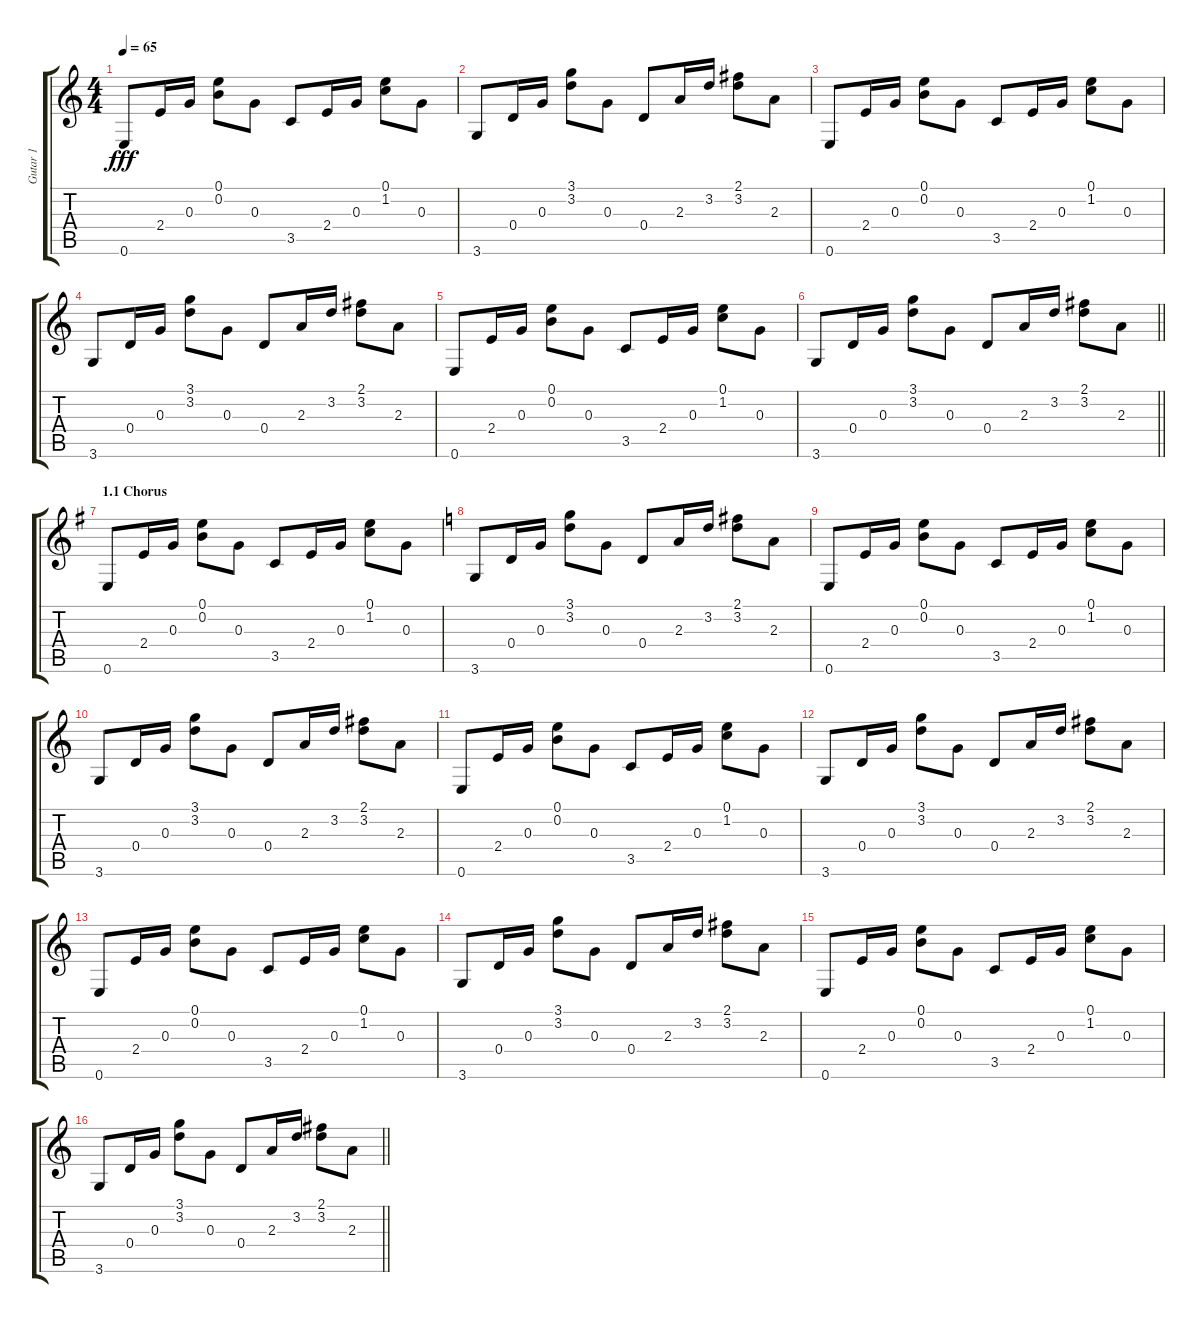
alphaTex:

\track ("Gutar 1" "Gutar 1") {instrument acousticguitarsteel}
\staff {score tabs}
\tuning (E4 B3 G3 D3 A2 E2) {hide}
\ts (4 4)
\tempo 65
\clef g2
\ks c
0.6.8{dy fff} 2.4.16 0.3.16 (0.1 0.2).8 0.3.8 3.5.8 2.4.16 0.3.16 (0.1 1.2).8 0.3.8 |
3.6.8 0.4.16 0.3.16 (3.1 3.2).8 0.3.8 0.4.8 2.3.16 3.2.16 (2.1 3.2).8 2.3.8 |
0.6.8 2.4.16 0.3.16 (0.1 0.2).8 0.3.8 3.5.8 2.4.16 0.3.16 (0.1 1.2).8 0.3.8 |
3.6.8 0.4.16 0.3.16 (3.1 3.2).8 0.3.8 0.4.8 2.3.16 3.2.16 (2.1 3.2).8 2.3.8 |
0.6.8 2.4.16 0.3.16 (0.1 0.2).8 0.3.8 3.5.8 2.4.16 0.3.16 (0.1 1.2).8 0.3.8 |
\barLineRight lightlight
3.6.8 0.4.16 0.3.16 (3.1 3.2).8 0.3.8 0.4.8 2.3.16 3.2.16 (2.1 3.2).8 2.3.8 |
\section ("" "1.1 Chorus ")
\ks eminor
0.6.8 2.4.16 0.3.16 (0.1 0.2).8 0.3.8 3.5.8 2.4.16 0.3.16 (0.1 1.2).8 0.3.8 |
\ks c
3.6.8 0.4.16 0.3.16 (3.1 3.2).8 0.3.8 0.4.8 2.3.16 3.2.16 (2.1 3.2).8 2.3.8 |
0.6.8 2.4.16 0.3.16 (0.1 0.2).8 0.3.8 3.5.8 2.4.16 0.3.16 (0.1 1.2).8 0.3.8 |
3.6.8 0.4.16 0.3.16 (3.1 3.2).8 0.3.8 0.4.8 2.3.16 3.2.16 (2.1 3.2).8 2.3.8 |
0.6.8 2.4.16 0.3.16 (0.1 0.2).8 0.3.8 3.5.8 2.4.16 0.3.16 (0.1 1.2).8 0.3.8 |
3.6.8 0.4.16 0.3.16 (3.1 3.2).8 0.3.8 0.4.8 2.3.16 3.2.16 (2.1 3.2).8 2.3.8 |
0.6.8 2.4.16 0.3.16 (0.1 0.2).8 0.3.8 3.5.8 2.4.16 0.3.16 (0.1 1.2).8 0.3.8 |
3.6.8 0.4.16 0.3.16 (3.1 3.2).8 0.3.8 0.4.8 2.3.16 3.2.16 (2.1 3.2).8 2.3.8 |
0.6.8 2.4.16 0.3.16 (0.1 0.2).8 0.3.8 3.5.8 2.4.16 0.3.16 (0.1 1.2).8 0.3.8 |
\barLineRight lightlight
3.6.8 0.4.16 0.3.16 (3.1 3.2).8 0.3.8 0.4.8 2.3.16 3.2.16 (2.1 3.2).8 2.3.8
